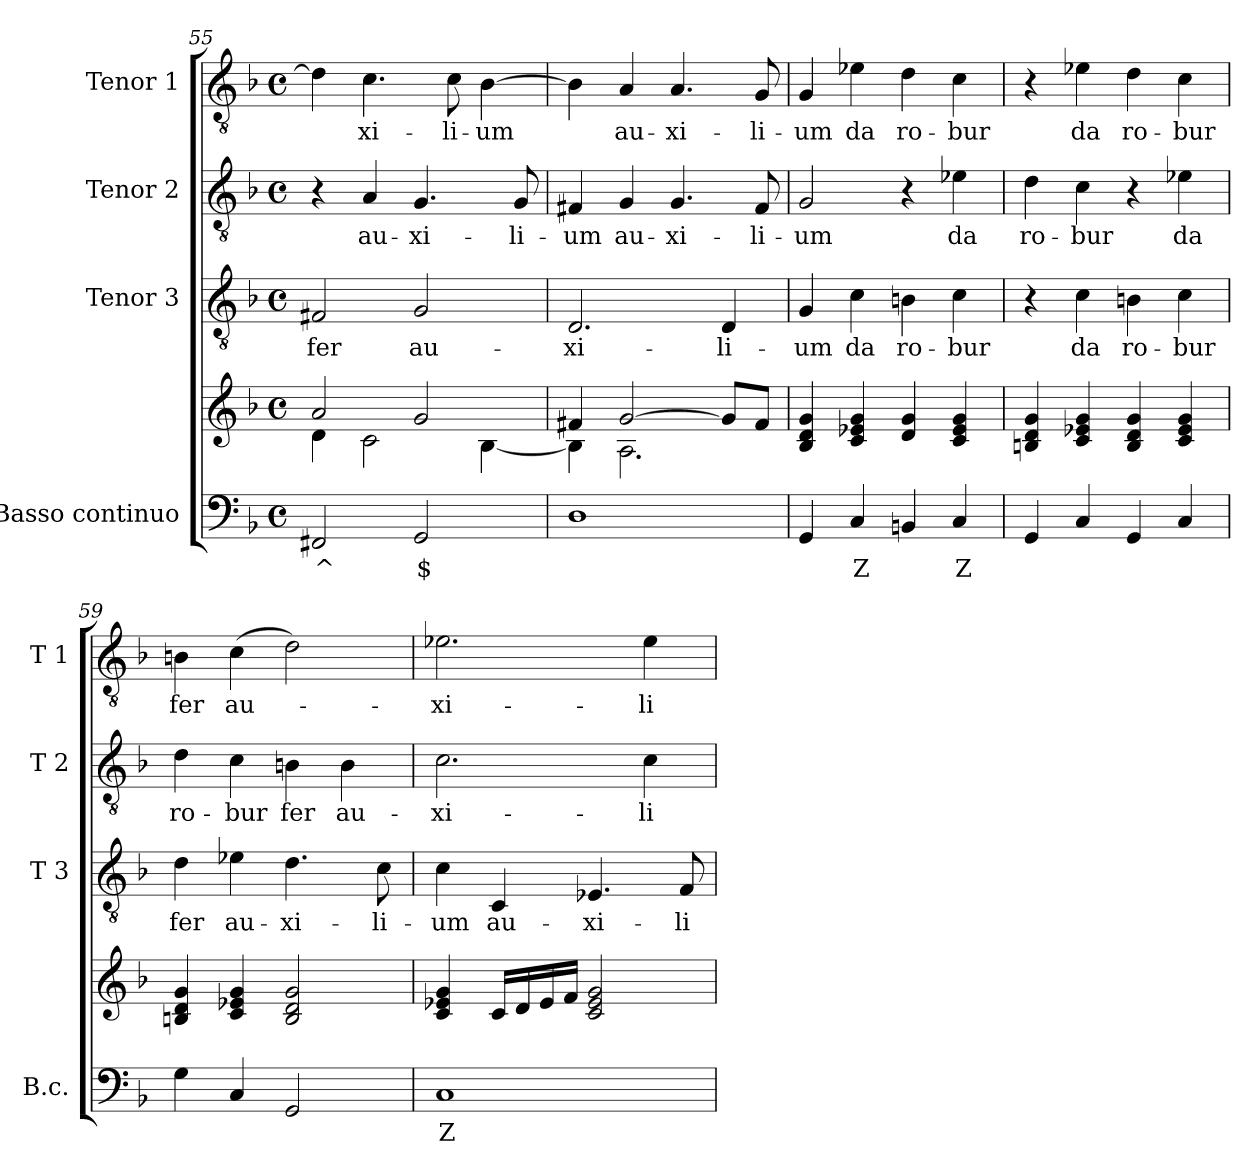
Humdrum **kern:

**kern	**text	**kern	**kern	**text	**kern	**text	**kern	**text
*part4	*part4	*part4	*part3	*part3	*part2	*part2	*part1	*part1
*staff5	*staff5	*staff4	*staff3	*staff3	*staff2	*staff2	*staff1	*staff1
*I"Basso continuo	*	*	*I"Tenor 3	*	*I"Tenor 2	*	*I"Tenor 1	*
*I'B.c.	*	*	*I'T 3	*	*I'T 2	*	*I'T 1	*
*clefF4	*	*clefG2	*clefGv2	*	*clefGv2	*	*clefGv2	*
*k[b-]	*	*k[b-]	*k[b-]	*	*k[b-]	*	*k[b-]	*
*F:	*	*F:	*F:	*	*F:	*	*F:	*
*M4/4	*	*M4/4	*M4/4	*	*M4/4	*	*M4/4	*
*met(c)	*	*met(c)	*met(c)	*	*met(c)	*	*met(c)	*
=55	=55	=55	=55	=55	=55	=55	=55	=55
!	!LO:LY:b	!	!	!	!	!	!	!
*^	*	*^	*	*	*	*	*	*
!	!	!	!	!	!	!LO:LY:b	!	!	!	!
2FF#X/	4ryy	^	2a/	4d\	2F#X/	fer	4r	.	4d\]	.
!	!	!LO:LY:b	!	!	!	!	!	!	!	!
!	!	!	!	!	!	!	!	!LO:LY:b	!	!
!	!	!	!	!	!	!	!	!	!	!LO:LY:b
.	2ryy	%	.	2c\	.	.	4A/	au-	4.c\	-xi-
!	!	!LO:LY:b	!	!	!	!	!	!	!	!
!	!	!	!	!	!	!LO:LY:b	!	!	!	!
!	!	!	!	!	!	!	!	!LO:LY:b	!	!
2GG/	.	$	2g/	.	2G/	au-	4.G/	-xi-	.	.
!	!	!	!	!	!	!	!	!	!	!LO:LY:b
.	.	.	.	.	.	.	.	.	8c\	-li-
!	!	!LO:LY:b	!	!	!	!	!	!	!	!
!	!	!	!	!	!	!	!	!	!	!LO:LY:b
.	4ryy	#	.	[<4B-\	.	.	.	.	[4B-\	-um
!	!	!	!	!	!	!	!	!LO:LY:b	!	!
.	.	.	.	.	.	.	8G/	-li-	.	.
*v	*v	*	*	*	*	*	*	*	*	*
=56	=56	=56	=56	=56	=56	=56	=56	=56	=56
!	!	!	!	!	!LO:LY:b	!	!	!	!
!	!	!	!	!	!	!	!LO:LY:b	!	!
1D	.	4f#X/	4B-\]	2.D/	-xi-	4F#X/	-um	4B-\]	.
!	!	!	!	!	!	!	!LO:LY:b	!	!
!	!	!	!	!	!	!	!	!	!LO:LY:b
.	.	[>2g/	2.A\	.	.	4G/	au-	4A/	au-
!	!	!	!	!	!	!	!LO:LY:b	!	!
!	!	!	!	!	!	!	!	!	!LO:LY:b
.	.	.	.	.	.	4.G/	-xi-	4.A/	-xi-
!	!	!	!	!	!LO:LY:b	!	!	!	!
.	.	8g/L]	.	4D/	-li-	.	.	.	.
!	!	!	!	!	!	!	!LO:LY:b	!	!
!	!	!	!	!	!	!	!	!	!LO:LY:b
.	.	8f#/J	.	.	.	8F#/	-li-	8G/	-li-
*	*	*v	*v	*	*	*	*	*	*
=57	=57	=57	=57	=57	=57	=57	=57	=57
!	!	!	!	!LO:LY:b	!	!	!	!
!	!	!	!	!	!	!LO:LY:b	!	!
!	!	!	!	!	!	!	!	!LO:LY:b
4GG/	.	4B-/ 4d/ 4g/	4G/	-um	2G/	-um	4G/	-um
!	!LO:LY:b	!	!	!	!	!	!	!
!	!	!	!	!LO:LY:b	!	!	!	!
!	!	!	!	!	!	!	!	!LO:LY:b
4C/	Z	4c/ 4e-X/ 4g/	4c\	da	.	.	4e-X\	da
!	!	!	!	!LO:LY:b	!	!	!	!
!	!	!	!	!	!	!	!	!LO:LY:b
4BBn/	.	4d/ 4g/	4Bn\	ro-	4r	.	4d\	ro-
!	!LO:LY:b	!	!	!	!	!	!	!
!	!	!	!	!LO:LY:b	!	!	!	!
!	!	!	!	!	!	!LO:LY:b	!	!
!	!	!	!	!	!	!	!	!LO:LY:b
4C/	Z	4c/ 4e-/ 4g/	4c\	-bur	4e-X\	da	4c\	-bur
=58	=58	=58	=58	=58	=58	=58	=58	=58
!	!	!	!	!	!	!LO:LY:b	!	!
4GG/	.	4Bn/ 4d/ 4g/	4r	.	4d\	ro-	4r	.
!	!	!	!	!LO:LY:b	!	!	!	!
!	!	!	!	!	!	!LO:LY:b	!	!
!	!	!	!	!	!	!	!	!LO:LY:b
4C/	.	4c/ 4e-X/ 4g/	4c\	da	4c\	-bur	4e-X\	da
!	!	!	!	!LO:LY:b	!	!	!	!
!	!	!	!	!	!	!	!	!LO:LY:b
4GG/	.	4B/ 4d/ 4g/	4Bn\	ro-	4r	.	4d\	ro-
!	!	!	!	!LO:LY:b	!	!	!	!
!	!	!	!	!	!	!LO:LY:b	!	!
!	!	!	!	!	!	!	!	!LO:LY:b
4C/	.	4c/ 4e-/ 4g/	4c\	-bur	4e-X\	da	4c\	-bur
=59	=59	=59	=59	=59	=59	=59	=59	=59
!	!	!	!	!LO:LY:b	!	!	!	!
!	!	!	!	!	!	!LO:LY:b	!	!
!	!	!	!	!	!	!	!	!LO:LY:b
4G\	.	4Bn/ 4d/ 4g/	4d\	fer	4d\	ro-	4Bn\	fer
!	!	!	!	!LO:LY:b	!	!	!	!
!	!	!	!	!	!	!LO:LY:b	!	!
!	!	!	!	!	!	!	!	!LO:LY:b
4C/	.	4c/ 4e-X/ 4g/	4e-X\	au-	4c\	-bur	(>4c\	au-
!	!	!	!	!LO:LY:b	!	!	!	!
!	!	!	!	!	!	!LO:LY:b	!	!
2GG/	.	2B/ 2d/ 2g/	4.d\	-xi-	4Bn\	fer	2d\)	.
!	!	!	!	!	!	!LO:LY:b	!	!
.	.	.	.	.	4B\	au-	.	.
!	!	!	!	!LO:LY:b	!	!	!	!
.	.	.	8c\	-li-	.	.	.	.
!!LO:LB:g=z
=60	=60	=60	=60	=60	=60	=60	=60	=60
!	!LO:LY:b	!	!	!	!	!	!	!
!	!	!	!	!LO:LY:b	!	!	!	!
!	!	!	!	!	!	!LO:LY:b	!	!
!	!	!	!	!	!	!	!	!LO:LY:b
1C	Z	4c/ 4e-X/ 4g/	4c\	-um	2.c\	-xi-	2.e-X\	-xi-
!	!	!	!	!LO:LY:b	!	!	!	!
.	.	16c/LL	4C/	au-	.	.	.	.
.	.	16d/	.	.	.	.	.	.
.	.	16e-/	.	.	.	.	.	.
.	.	16f/JJ	.	.	.	.	.	.
!	!	!	!	!LO:LY:b	!	!	!	!
.	.	2c/ 2e-/ 2g/	4.E-X/	-xi-	.	.	.	.
!	!	!	!	!	!	!LO:LY:b	!	!
!	!	!	!	!	!	!	!	!LO:LY:b
.	.	.	.	.	4c\	-li-	4e-\	-li-
!	!	!	!	!LO:LY:b	!	!	!	!
.	.	.	8F/	-li-	.	.	.	.
=	=	=	=	=	=	=	=	=
*-	*-	*-	*-	*-	*-	*-	*-	*-
